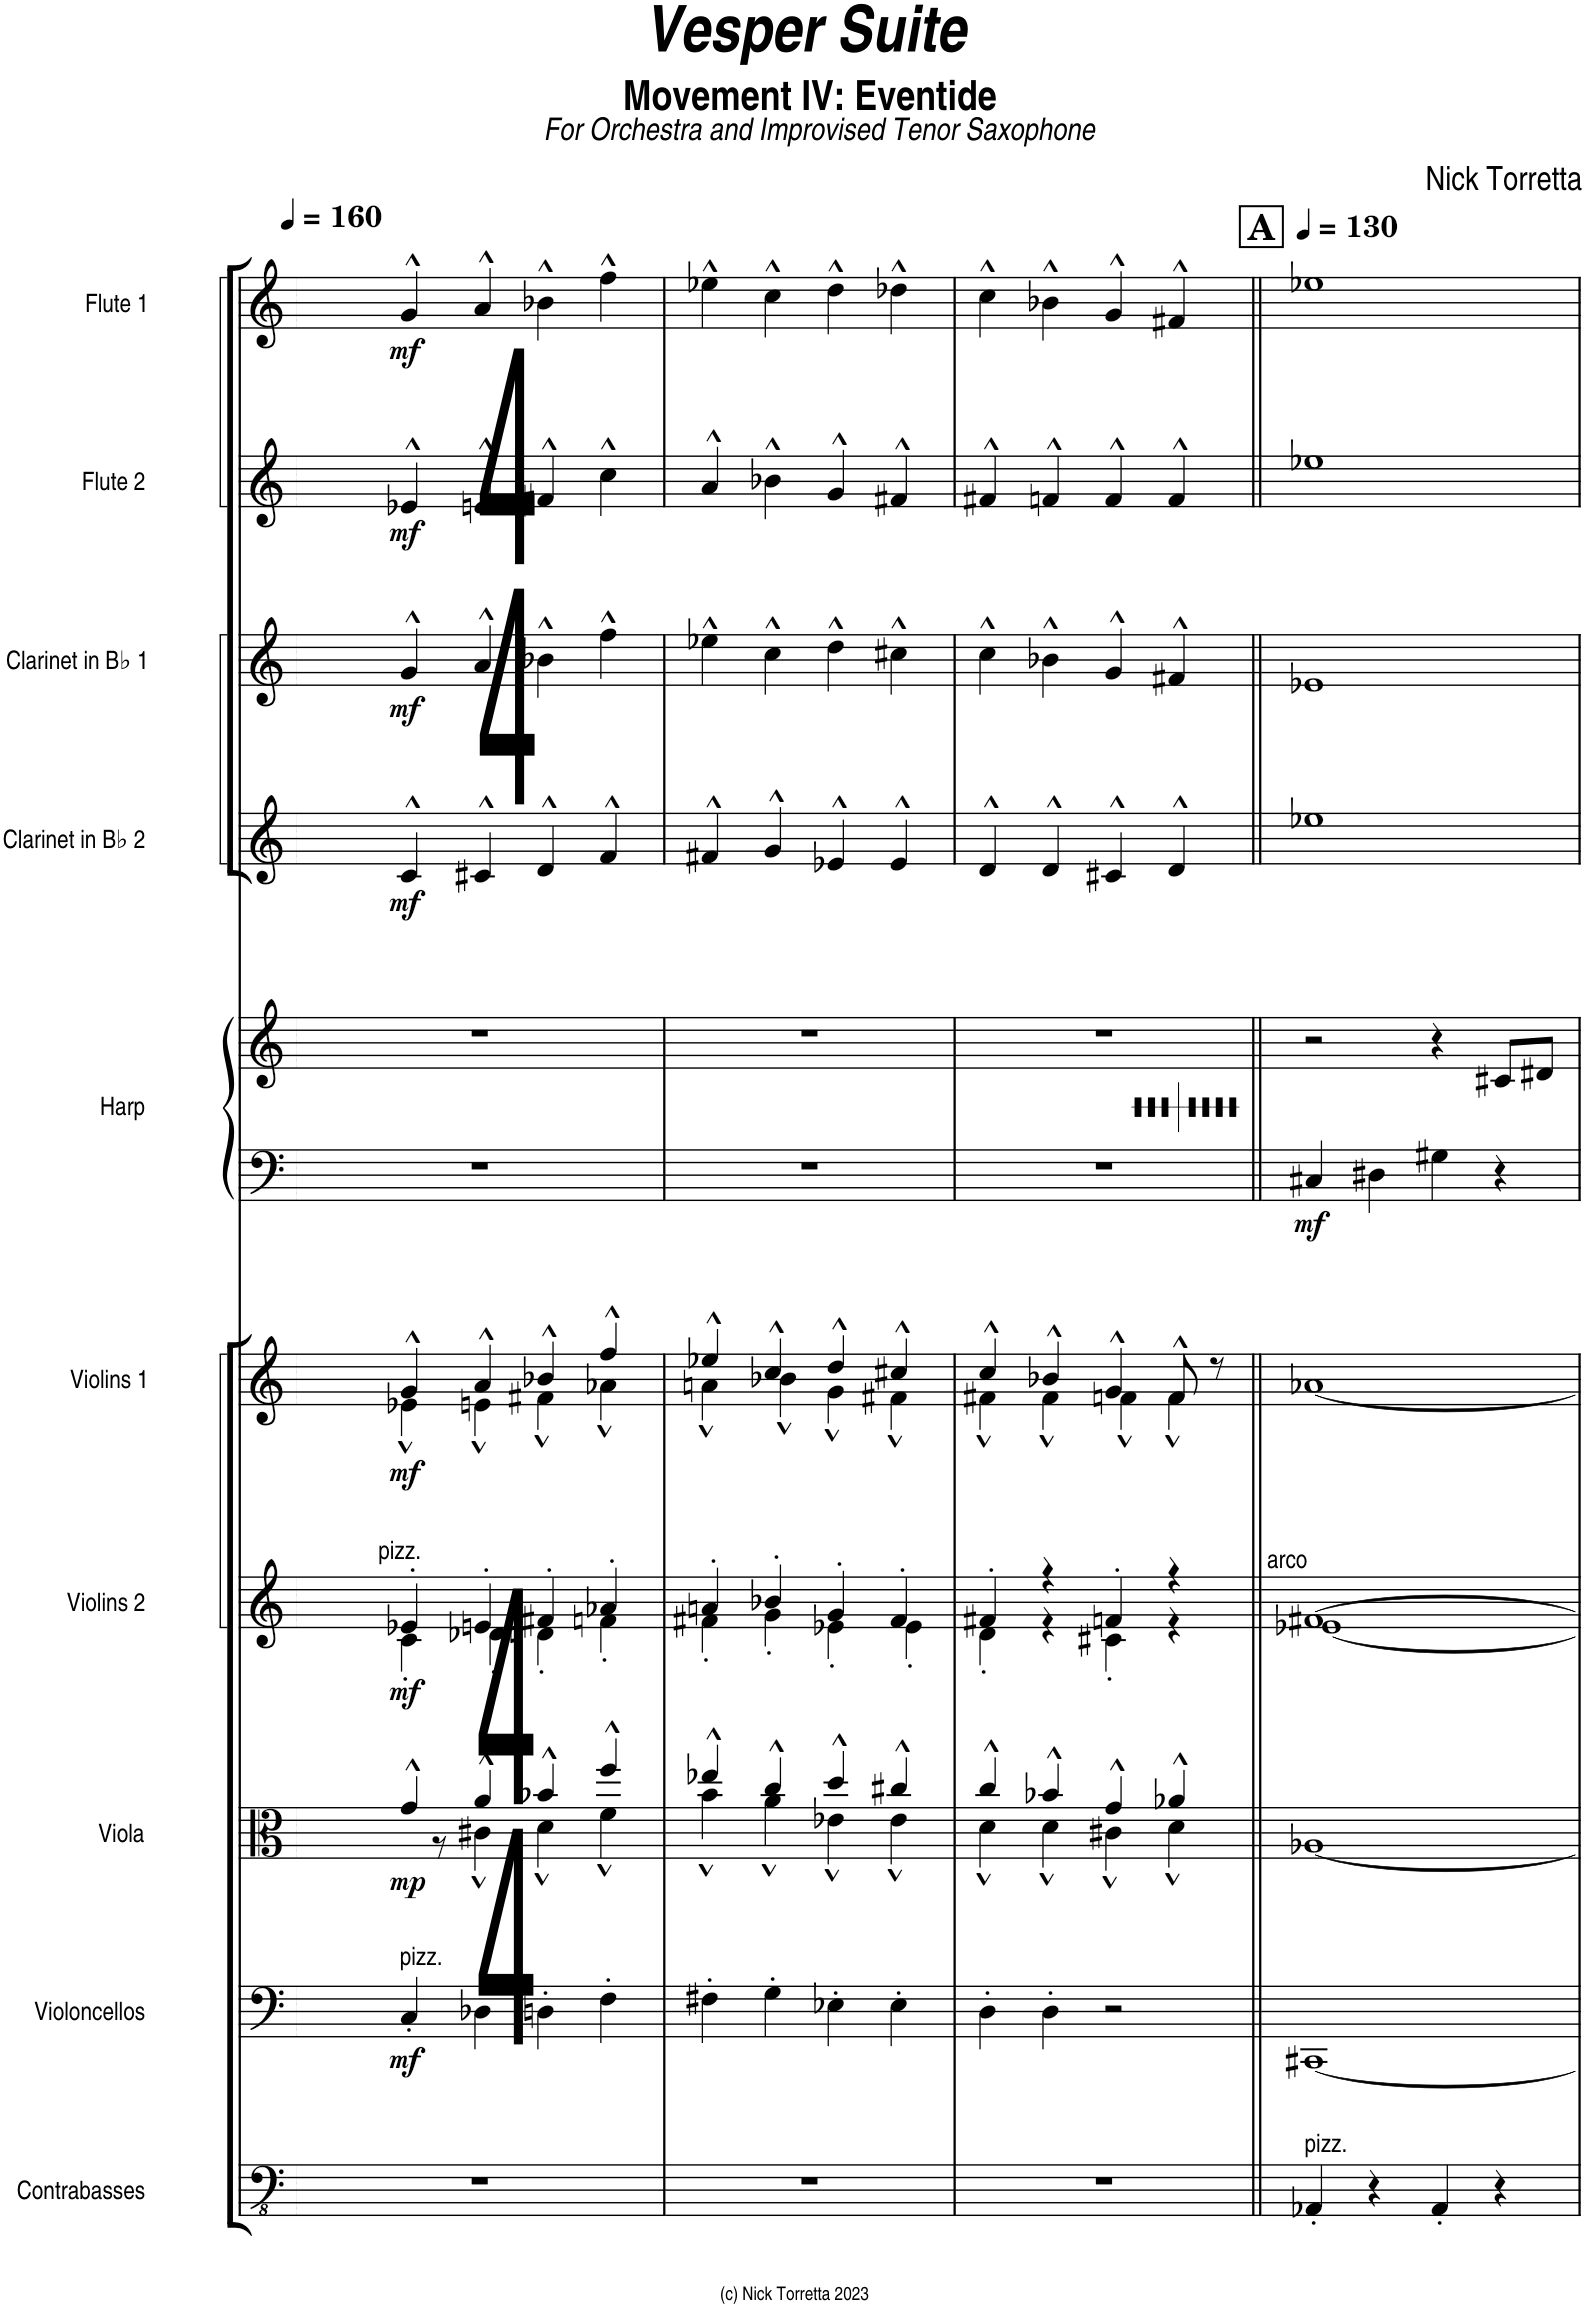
**kern	**kern	**dynam	**kern	**dynam	**kern	**dynam	**kern	**dynam	**kern	**kern	**dynam	**kern	**dynam	**kern	**dynam	**kern	**dynam	**kern	**dynam
*part10	*part9	*part9	*part8	*part8	*part7	*part7	*part6	*part6	*part5	*part5	*part5	*part4	*part4	*part3	*part3	*part2	*part2	*part1	*part1
*staff11	*staff10	*staff10	*staff9	*staff9	*staff8	*staff8	*staff7	*staff7	*staff6	*staff5	*staff5/6	*staff4	*staff4	*staff3	*staff3	*staff2	*staff2	*staff1	*staff1
*I"Contrabasses	*I"Violoncellos	*	*I"Viola	*	*I"Violins 2	*	*I"Violins 1	*	*I"Harp	*	*	*I"Clarinet in Bb 2	*	*I"Clarinet in Bb 1	*	*I"Flute 2	*	*I"Flute 1	*
*I'Cbs.	*I'Vcs.	*	*I'Vla.	*	*I'Vlns. 2	*	*I'Vlns. 1	*	*I'Hrp.	*	*	*I'Cl. in Bb 2	*	*I'Cl. in Bb 1	*	*I'Fl. 2	*	*I'Fl. 1	*
*clefFv4	*clefF4	*	*clefC3	*	*clefG2	*	*clefG2	*	*clefF4	*clefG2	*	*clefG2	*	*clefG2	*	*clefG2	*	*clefG2	*
*	*	*	*	*	*	*	*	*	*	*	*	*Trd1c2	*	*Trd1c2	*	*	*	*	*
*k[]	*k[]	*	*k[]	*	*k[]	*	*k[]	*	*k[]	*k[]	*	*k[]	*	*k[]	*	*k[]	*	*k[]	*
*M4/4	*M4/4	*	*M4/4	*	*M4/4	*	*M4/4	*	*M4/4	*M4/4	*	*M4/4	*	*M4/4	*	*M4/4	*	*M4/4	*
*MM160	*MM160	*	*MM160	*	*MM160	*	*MM160	*	*MM160	*MM160	*	*MM160	*	*MM160	*	*MM160	*	*MM160	*
=1	=1	=1	=1	=1	=1	=1	=1	=1	=1	=1	=1	=1	=1	=1	=1	=1	=1	=1	=1
*	*	*	*^	*	*^	*	*^	*	*	*	*	*	*	*	*	*	*	*	*
!	!	!	!	!	!	!LO:TX:a:t=pizz.	!	!	!	!	!	!	!	!	!	!	!	!	!	!	!	!
!	!LO:TX:a:t=pizz.	!	!	!	!	!	!	!	!	!	!	!	!	!	!	!	!	!	!	!	!	!
!	!	!LO:DY:b	!	!	!LO:DY:b	!	!	!LO:DY:b	!	!	!LO:DY:b	!	!	!	!	!LO:DY:b	!	!LO:DY:b	!	!LO:DY:b	!	!LO:DY:b
1r	4C'/	mf	4g^^/	8ryy	mp	4e-X'/	4c'\	mf	4g^^/	4e-X^^\	mf	1r	1r	.	4c^^/	mf	4g^^/	mf	4e-X^^/	mf	4g^^/	mf
.	.	.	.	8r	.	.	.	.	.	.	.	.	.	.	.	.	.	.	.	.	.	.
.	4D-X'\	.	4a^^/	4c#X^^\	.	4en'/	4d-X'\	.	4a^^/	4en^^\	.	.	.	.	4c#X^^/	.	4a^^/	.	4en^^/	.	4a^^/	.
.	4Dn'\	.	4b-X^^/	4d^^\	.	4f#X'/	4dn'\	.	4b-X^^/	4f#X^^\	.	.	.	.	4d^^/	.	4b-X^^\	.	4f#X^^/	.	4b-X^^\	.
.	4F'\	.	4ff^^/	4f^^\	.	4a-X'/	4fn'\	.	4ff^^/	4a-X^^\	.	.	.	.	4f^^/	.	4ff^^\	.	4cc^^\	.	4ff^^\	.
=2	=2	=2	=2	=2	=2	=2	=2	=2	=2	=2	=2	=2	=2	=2	=2	=2	=2	=2	=2	=2	=2	=2
1r	4F#X'\	.	4ee-X^^/	4b^^\	.	4an'/	4f#X'\	.	4ee-X^^/	4an^^\	.	1r	1r	.	4f#X^^/	.	4ee-X^^\	.	4a^^/	.	4ee-X^^\	.
.	4G'\	.	4cc^^/	4a^^\	.	4b-X'/	4g'\	.	4cc^^/	4b-X^^\	.	.	.	.	4g^^/	.	4cc^^\	.	4b-X^^\	.	4cc^^\	.
.	4E-X'\	.	4dd^^/	4e-X^^\	.	4g'/	4e-X'\	.	4dd^^/	4g^^\	.	.	.	.	4e-X^^/	.	4dd^^\	.	4g^^/	.	4dd^^\	.
.	4E-'\	.	4cc#X^^/	4e-^^\	.	4f#'/	4e-'\	.	4cc#X^^/	4f#X^^\	.	.	.	.	4e-^^/	.	4cc#X^^\	.	4f#X^^/	.	4dd-X^^\	.
=3	=3	=3	=3	=3	=3	=3	=3	=3	=3	=3	=3	=3	=3	=3	=3	=3	=3	=3	=3	=3	=3	=3
1r	4D'\	.	4cc^^/	4d^^\	.	4f#X'/	4d'\	.	4cc^^/	4f#X^^\	.	1r	1r	.	4d^^/	.	4cc^^\	.	4f#X^^/	.	4cc^^\	.
.	4D'\	.	4b-X^^/	4d^^\	.	4r	4r	.	4b-X^^/	4f#^^\	.	.	.	.	4d^^/	.	4b-X^^\	.	4fn^^/	.	4b-X^^\	.
.	2r	.	4g^^/	4c#X^^\	.	4fn'/	4c#X'\	.	4g^^/	4fn^^\	.	.	.	.	4c#X^^/	.	4g^^/	.	4f^^/	.	4g^^/	.
.	.	.	4a-X^^/	4d^^\	.	4r	4r	.	8f^^/	4f^^\	.	.	.	.	4d^^/	.	4f#X^^/	.	4f^^/	.	4f#X^^/	.
.	.	.	.	.	.	.	.	.	8r	.	.	.	.	.	.	.	.	.	.	.	.	.
*	*	*	*v	*v	*	*	*	*	*v	*v	*	*	*	*	*	*	*	*	*	*	*	*
=4||	=4||	=4||	=4||	=4||	=4||	=4||	=4||	=4||	=4||	=4||	=4||	=4||	=4||	=4||	=4||	=4||	=4||	=4||	=4||	=4||
!!LO:REH:place=s1:a:B:cj:fs=14:t=A
*	*	*	*	*	*	*	*	*	*	*	*	*	*	*	*	*	*	*	*MM130	*
!	!	!	!	!	!LO:TX:a:t=arco	!	!	!	!	!	!	!	!	!	!	!	!	!	!	!
!LO:TX:a:t=pizz.	!	!	!	!	!	!	!	!	!	!	!	!	!	!	!	!	!	!	!	!
!	!	!	!	!	!	!	!	!	!	!	!	!LO:DY:b=2	!	!	!	!	!	!	!	!
4AAA-X'/	[1CC#X	.	[1A-X	.	[1f#X	[1e-X	.	[1a-X	.	4C#X/	2r	mf	1ee-X	.	1e-X	.	1ee-X	.	1ee-X	.
4r	.	.	.	.	.	.	.	.	.	4D#X\	.	.	.	.	.	.	.	.	.	.
4AAA-'/	.	.	.	.	.	.	.	.	.	4G#X\	4r	.	.	.	.	.	.	.	.	.
4r	.	.	.	.	.	.	.	.	.	4r	8c#X/L	.	.	.	.	.	.	.	.	.
.	.	.	.	.	.	.	.	.	.	.	8d#X/J	.	.	.	.	.	.	.	.	.
*	*	*	*	*	*v	*v	*	*	*	*	*	*	*	*	*	*	*	*	*	*
=	=	=	=	=	=	=	=	=	=	=	=	=	=	=	=	=	=	=	=
*-	*-	*-	*-	*-	*-	*-	*-	*-	*-	*-	*-	*-	*-	*-	*-	*-	*-	*-	*-
